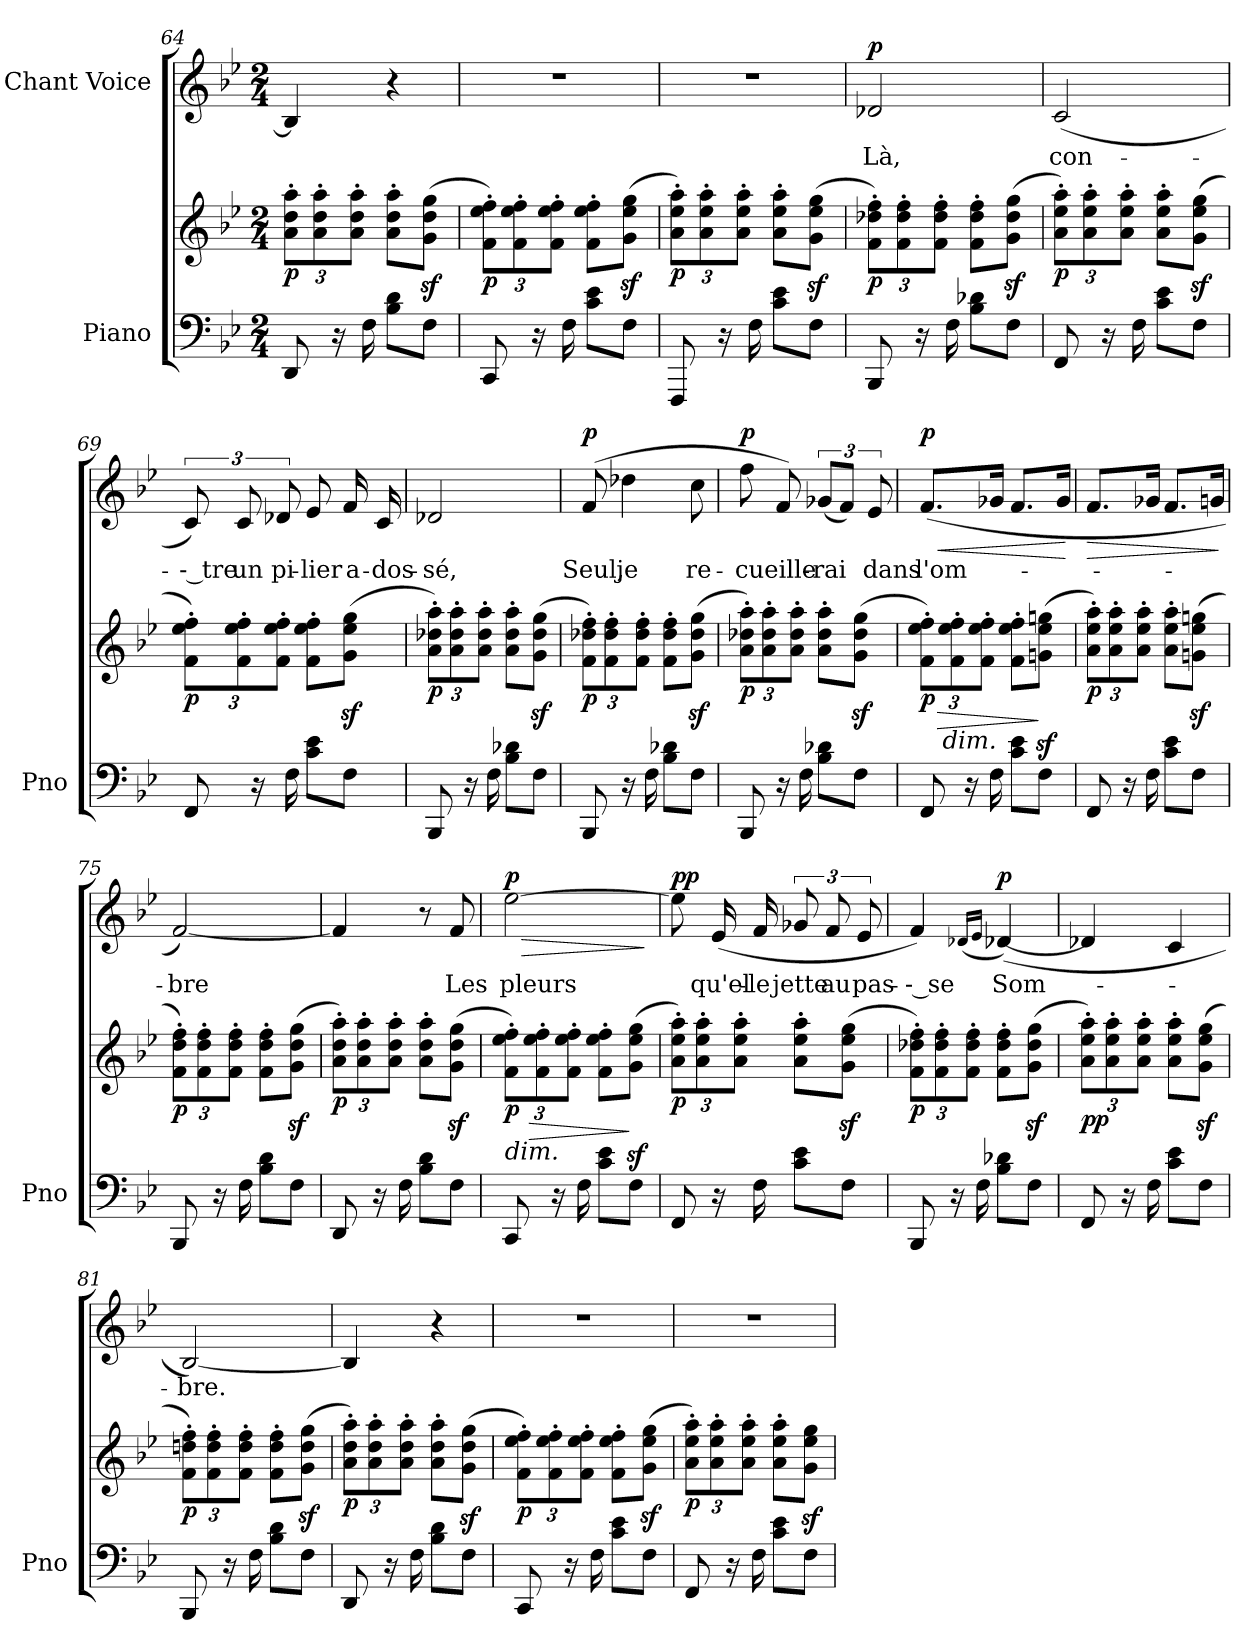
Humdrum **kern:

**kern	**kern	**dynam	**kern	**text	**dynam
*part2	*part2	*part2	*part1	*part1	*part1
*staff3	*staff2	*staff2/3	*staff1	*staff1	*staff1
*I"Piano	*	*	*I"Chant Voice	*	*
*I'Pno	*	*	*	*	*
!!LO:PB:g=z
*clefF4	*clefG2	*	*clefG2	*	*
*k[b-e-]	*k[b-e-]	*	*k[b-e-]	*	*
*M2/4	*M2/4	*	*M2/4	*	*
*	*Xbrackettup	*	*	*	*
=64	=64	=64	=64	=64	=64
!	!	!LO:DY:b	!	!	!
8DD/	12a\' 12dd\' 12aa\'L	p	4B-/]	.	.
.	12a\' 12dd\' 12aa\'	.	.	.	.
16r	.	.	.	.	.
.	12a\' 12dd\' 12aa\'J	.	.	.	.
16F\	.	.	.	.	.
8B-\ 8d\L	8a\' 8dd\' 8aa\'L	.	4r	.	.
8F\J	(>8g\z< 8dd\z< 8gg\z<J	.	.	.	.
=65	=65	=65	=65	=65	=65
!	!	!LO:DY:b	!	!	!
8CC/	12f\' 12ee-\' 12ff\'L)	p	2r	.	.
.	12f\' 12ee-\' 12ff\'	.	.	.	.
16r	.	.	.	.	.
.	12f\' 12ee-\' 12ff\'J	.	.	.	.
16F\	.	.	.	.	.
8c\ 8e-\L	8f\' 8ee-\' 8ff\'L	.	.	.	.
8F\J	(>8g\z< 8ee-\z< 8gg\z<J	.	.	.	.
=66	=66	=66	=66	=66	=66
!	!	!LO:DY:b	!	!	!
8FFF/	12a\' 12ee-\' 12aa\'L)	p	2r	.	.
.	12a\' 12ee-\' 12aa\'	.	.	.	.
16r	.	.	.	.	.
.	12a\' 12ee-\' 12aa\'J	.	.	.	.
16F\	.	.	.	.	.
8c\ 8e-\L	8a\' 8ee-\' 8aa\'L	.	.	.	.
8F\J	(>8g\z< 8ee-\z< 8gg\z<J	.	.	.	.
=67	=67	=67	=67	=67	=67
!	!	!LO:DY:b	!	!LO:LY:b	!LO:DY:a
8BBB-/	12f\' 12dd-X\' 12ff\'L)	p	2d-X/	Là,	p
.	12f\' 12dd-\' 12ff\'	.	.	.	.
16r	.	.	.	.	.
.	12f\' 12dd-\' 12ff\'J	.	.	.	.
16F\	.	.	.	.	.
8B-\ 8d-X\L	8f\' 8dd-\' 8ff\'L	.	.	.	.
8F\J	(>8g\z< 8dd-\z< 8gg\z<J	.	.	.	.
=68	=68	=68	=68	=68	=68
!	!	!LO:DY:b	!	!LO:LY:b	!
8FF/	12a\' 12ee-\' 12aa\'L)	p	(<2c/	con-	.
.	12a\' 12ee-\' 12aa\'	.	.	.	.
16r	.	.	.	.	.
.	12a\' 12ee-\' 12aa\'J	.	.	.	.
16F\	.	.	.	.	.
8c\ 8e-\L	8a\' 8ee-\' 8aa\'L	.	.	.	.
8F\J	(>8g\z< 8ee-\z< 8gg\z<J	.	.	.	.
!!LO:LB:g=z
=69	=69	=69	=69	=69	=69
!	!	!LO:DY:b	!	!LO:LY:b	!
8FF/	12f\' 12ee-\' 12ff\'L)	p	12c/)	-- tre	.
!	!	!	!	!LO:LY:b	!
.	12f\' 12ee-\' 12ff\'	.	12c/	un	.
16r	.	.	.	.	.
!	!	!	!	!LO:LY:b	!
.	12f\' 12ee-\' 12ff\'J	.	12d-X/	pi-	.
16F\	.	.	.	.	.
!	!	!	!	!LO:LY:b	!
8c\ 8e-\L	8f\' 8ee-\' 8ff\'L	.	8e-/	-lier	.
!	!	!	!	!LO:LY:b	!
8F\J	(>8g\z< 8ee-\z< 8gg\z<J	.	16f/	a-	.
!	!	!	!	!LO:LY:b	!
.	.	.	16c/	-dos-	.
=70	=70	=70	=70	=70	=70
!	!	!LO:DY:b	!	!LO:LY:b	!
8BBB-/	12a\' 12dd-X\' 12aa\'L)	p	2d-X/	-sé,	.
.	12a\' 12dd-\' 12aa\'	.	.	.	.
16r	.	.	.	.	.
.	12a\' 12dd-\' 12aa\'J	.	.	.	.
16F\	.	.	.	.	.
8B-\ 8d-X\L	8a\' 8dd-\' 8aa\'L	.	.	.	.
8F\J	(>8g\z< 8dd-\z< 8gg\z<J	.	.	.	.
=71	=71	=71	=71	=71	=71
!	!	!LO:DY:b	!	!LO:LY:b	!LO:DY:a
8BBB-/	12f\' 12dd-X\' 12ff\'L)	p	(>8f/	Seul,	p
.	12f\' 12dd-\' 12ff\'	.	.	.	.
!	!	!	!	!LO:LY:b	!
16r	.	.	4dd-X\	je	.
.	12f\' 12dd-\' 12ff\'J	.	.	.	.
16F\	.	.	.	.	.
8B-\ 8d-X\L	8f\' 8dd-\' 8ff\'L	.	.	.	.
!	!	!	!	!LO:LY:b	!
8F\J	(>8g\z< 8dd-\z< 8gg\z<J	.	8cc\	re-	.
=72	=72	=72	=72	=72	=72
!	!	!LO:DY:b	!	!LO:LY:b	!LO:DY:a
8BBB-/	12a\' 12dd-X\' 12aa\'L)	p	8ff\	-cueille-	p
.	12a\' 12dd-\' 12aa\'	.	.	.	.
16r	.	.	8f/)	.	.
.	12a\' 12dd-\' 12aa\'J	.	.	.	.
16F\	.	.	.	.	.
!	!	!	!	!LO:LY:b	!
8B-\ 8d-X\L	8a\' 8dd-\' 8aa\'L	.	(<12g-X/L	-rai	.
.	.	.	12f/J)	.	.
8F\J	(>8g\z< 8dd-\z< 8gg\z<J	.	.	.	.
!	!	!	!	!LO:LY:b	!
.	.	.	12e-/	dans	.
=73	=73	=73	=73	=73	=73
!	!	!LO:HP:b	!	!LO:LY:b	!LO:HP:b
!	!	!LO:DY:n=1:b	!	!	!LO:DY:n=1:a
8FF/	12f\' 12ee-\' 12ff\'L)	> p	(<8.f/L	l'om-	< p
!	!LO:TX:b:i:t=dim.	!	!	!	!
.	12f\' 12ee-\' 12ff\'	.	.	.	.
16r	.	.	.	.	.
.	12f\' 12ee-\' 12ff\'J	.	.	.	.
16F\	.	.	16g-X/Jk	.	.
8c\ 8e-\L	8f\' 8ee-\' 8ff\'L	.	8.f/L	.	.
8F\J	(>8gn\z< 8ee-\z< 8ggn\z<J	]	.	.	.
.	.	.	16g-/Jk	.	.
.	.	.	.	.	[
!!LO:LB:g=z
=74	=74	=74	=74	=74	=74
!	!	!LO:DY:b	!	!	!LO:HP:b
8FF/	12a\' 12ee-\' 12aa\'L)	p	8.f/L	.	>
.	12a\' 12ee-\' 12aa\'	.	.	.	.
16r	.	.	.	.	.
.	12a\' 12ee-\' 12aa\'J	.	.	.	.
16F\	.	.	16g-X/Jk	.	.
8c\ 8e-\L	8a\' 8ee-\' 8aa\'L	.	8.f/L	.	.
8F\J	(>8gn\z< 8ee-\z< 8ggn\z<J	.	.	.	.
.	.	.	16gn/Jk	.	.
.	.	.	.	.	]
=75	=75	=75	=75	=75	=75
!	!	!LO:DY:b	!	!LO:LY:b	!
8BBB-/	12f\' 12dd\' 12ff\'L)	p	[2f/)	-bre	.
.	12f\' 12dd\' 12ff\'	.	.	.	.
16r	.	.	.	.	.
.	12f\' 12dd\' 12ff\'J	.	.	.	.
16F\	.	.	.	.	.
8B-\ 8d\L	8f\' 8dd\' 8ff\'L	.	.	.	.
8F\J	(>8g\z< 8dd\z< 8gg\z<J	.	.	.	.
=76	=76	=76	=76	=76	=76
!	!	!LO:DY:b	!	!	!
8DD/	12a\' 12dd\' 12aa\'L)	p	4f/]	.	.
.	12a\' 12dd\' 12aa\'	.	.	.	.
16r	.	.	.	.	.
.	12a\' 12dd\' 12aa\'J	.	.	.	.
16F\	.	.	.	.	.
8B-\ 8d\L	8a\' 8dd\' 8aa\'L	.	8r	.	.
!	!	!	!	!LO:LY:b	!
8F\J	(>8g\z< 8dd\z< 8gg\z<J	.	8f/	Les	.
=77	=77	=77	=77	=77	=77
!	!LO:TX:b:i:t=dim.	!	!	!	!
!	!	!LO:DY:b	!	!LO:LY:b	!LO:HP:b
!	!	!	!	!	!LO:DY:n=1:a
8CC/	12f\' 12ee-\' 12ff\'L)	p	[2ee-\	pleurs	> p
!	!	!LO:HP:b	!	!	!
.	12f\' 12ee-\' 12ff\'	>	.	.	.
16r	.	.	.	.	.
.	12f\' 12ee-\' 12ff\'J	.	.	.	.
16F\	.	.	.	.	.
8c\ 8e-\L	8f\' 8ee-\' 8ff\'L	.	.	.	.
8F\J	(>8g\z< 8ee-\z< 8gg\z<J	]	.	.	.
.	.	.	.	.	]
=78	=78	=78	=78	=78	=78
!	!	!LO:DY:b	!	!	!LO:DY:a
8FF/	12a\' 12ee-\' 12aa\'L)	p	8ee-\]	.	pp
.	12a\' 12ee-\' 12aa\'	.	.	.	.
!	!	!	!	!LO:LY:b	!
16r	.	.	(>16e-/	qu'el-	.
.	12a\' 12ee-\' 12aa\'J	.	.	.	.
!	!	!	!	!LO:LY:b	!
16F\	.	.	16f/	-le	.
!	!	!	!	!LO:LY:b	!
8c\ 8e-\L	8a\' 8ee-\' 8aa\'L	.	12g-X/	jette	.
!	!	!	!	!LO:LY:b	!
.	.	.	12f/	au	.
8F\J	(>8g\z< 8ee-\z< 8gg\z<J	.	.	.	.
!	!	!	!	!LO:LY:b	!
.	.	.	12e-/	pas-	.
!!LO:LB:g=z
=79	=79	=79	=79	=79	=79
!	!	!LO:DY:b	!	!LO:LY:b	!
8BBB-/	12f\' 12dd-X\' 12ff\'L)	p	4f/)	-- se	.
.	12f\' 12dd-\' 12ff\'	.	.	.	.
16r	.	.	.	.	.
.	12f\' 12dd-\' 12ff\'J	.	.	.	.
16F\	.	.	.	.	.
.	.	.	(<16qd-X/LL	.	.
.	.	.	16qe-/JJ	.	.
!	!	!	!	!LO:LY:b	!LO:DY:a
8B-\ 8d-X\L	8f\' 8dd-\' 8ff\'L	.	(>[4d-/)	Som-	p
8F\J	(>8g\z< 8dd-\z< 8gg\z<J	.	.	.	.
=80	=80	=80	=80	=80	=80
!	!	!LO:DY:b	!	!	!
8FF/	12a\' 12ee-\' 12aa\'L)	pp	4d-X/]	.	.
.	12a\' 12ee-\' 12aa\'	.	.	.	.
16r	.	.	.	.	.
.	12a\' 12ee-\' 12aa\'J	.	.	.	.
16F\	.	.	.	.	.
8c\ 8e-\L	8a\' 8ee-\' 8aa\'L	.	4c/	.	.
8F\J	(>8g\z< 8ee-\z< 8gg\z<J	.	.	.	.
=81	=81	=81	=81	=81	=81
!	!	!LO:DY:b	!	!LO:LY:b	!
8BBB-/	12f\' 12ddn\' 12ff\'L)	p	[2B-/)	-bre.	.
.	12f\' 12dd\' 12ff\'	.	.	.	.
16r	.	.	.	.	.
.	12f\' 12dd\' 12ff\'J	.	.	.	.
16F\	.	.	.	.	.
8B-\ 8d\L	8f\' 8dd\' 8ff\'L	.	.	.	.
8F\J	(>8g\z< 8dd\z< 8gg\z<J	.	.	.	.
=82	=82	=82	=82	=82	=82
!	!	!LO:DY:b	!	!	!
8DD/	12a\' 12dd\' 12aa\'L)	p	4B-/]	.	.
.	12a\' 12dd\' 12aa\'	.	.	.	.
16r	.	.	.	.	.
.	12a\' 12dd\' 12aa\'J	.	.	.	.
16F\	.	.	.	.	.
8B-\ 8d\L	8a\' 8dd\' 8aa\'L	.	4r	.	.
8F\J	(>8g\z< 8dd\z< 8gg\z<J	.	.	.	.
=83	=83	=83	=83	=83	=83
!	!	!LO:DY:b	!	!	!
8CC/	12f\' 12ee-\' 12ff\'L)	p	2r	.	.
.	12f\' 12ee-\' 12ff\'	.	.	.	.
16r	.	.	.	.	.
.	12f\' 12ee-\' 12ff\'J	.	.	.	.
16F\	.	.	.	.	.
8c\ 8e-\L	8f\' 8ee-\' 8ff\'L	.	.	.	.
8F\J	(>8g\z< 8ee-\z< 8gg\z<J	.	.	.	.
=84	=84	=84	=84	=84	=84
!	!	!LO:DY:b	!	!	!
8FF/	12a\' 12ee-\' 12aa\'L)	p	2r	.	.
.	12a\' 12ee-\' 12aa\'	.	.	.	.
16r	.	.	.	.	.
.	12a\' 12ee-\' 12aa\'J	.	.	.	.
16F\	.	.	.	.	.
8c\ 8e-\L	8a\' 8ee-\' 8aa\'L	.	.	.	.
8F\J	8g\z< 8ee-\z< 8gg\z<J	.	.	.	.
=	=	=	=	=	=
*-	*-	*-	*-	*-	*-
